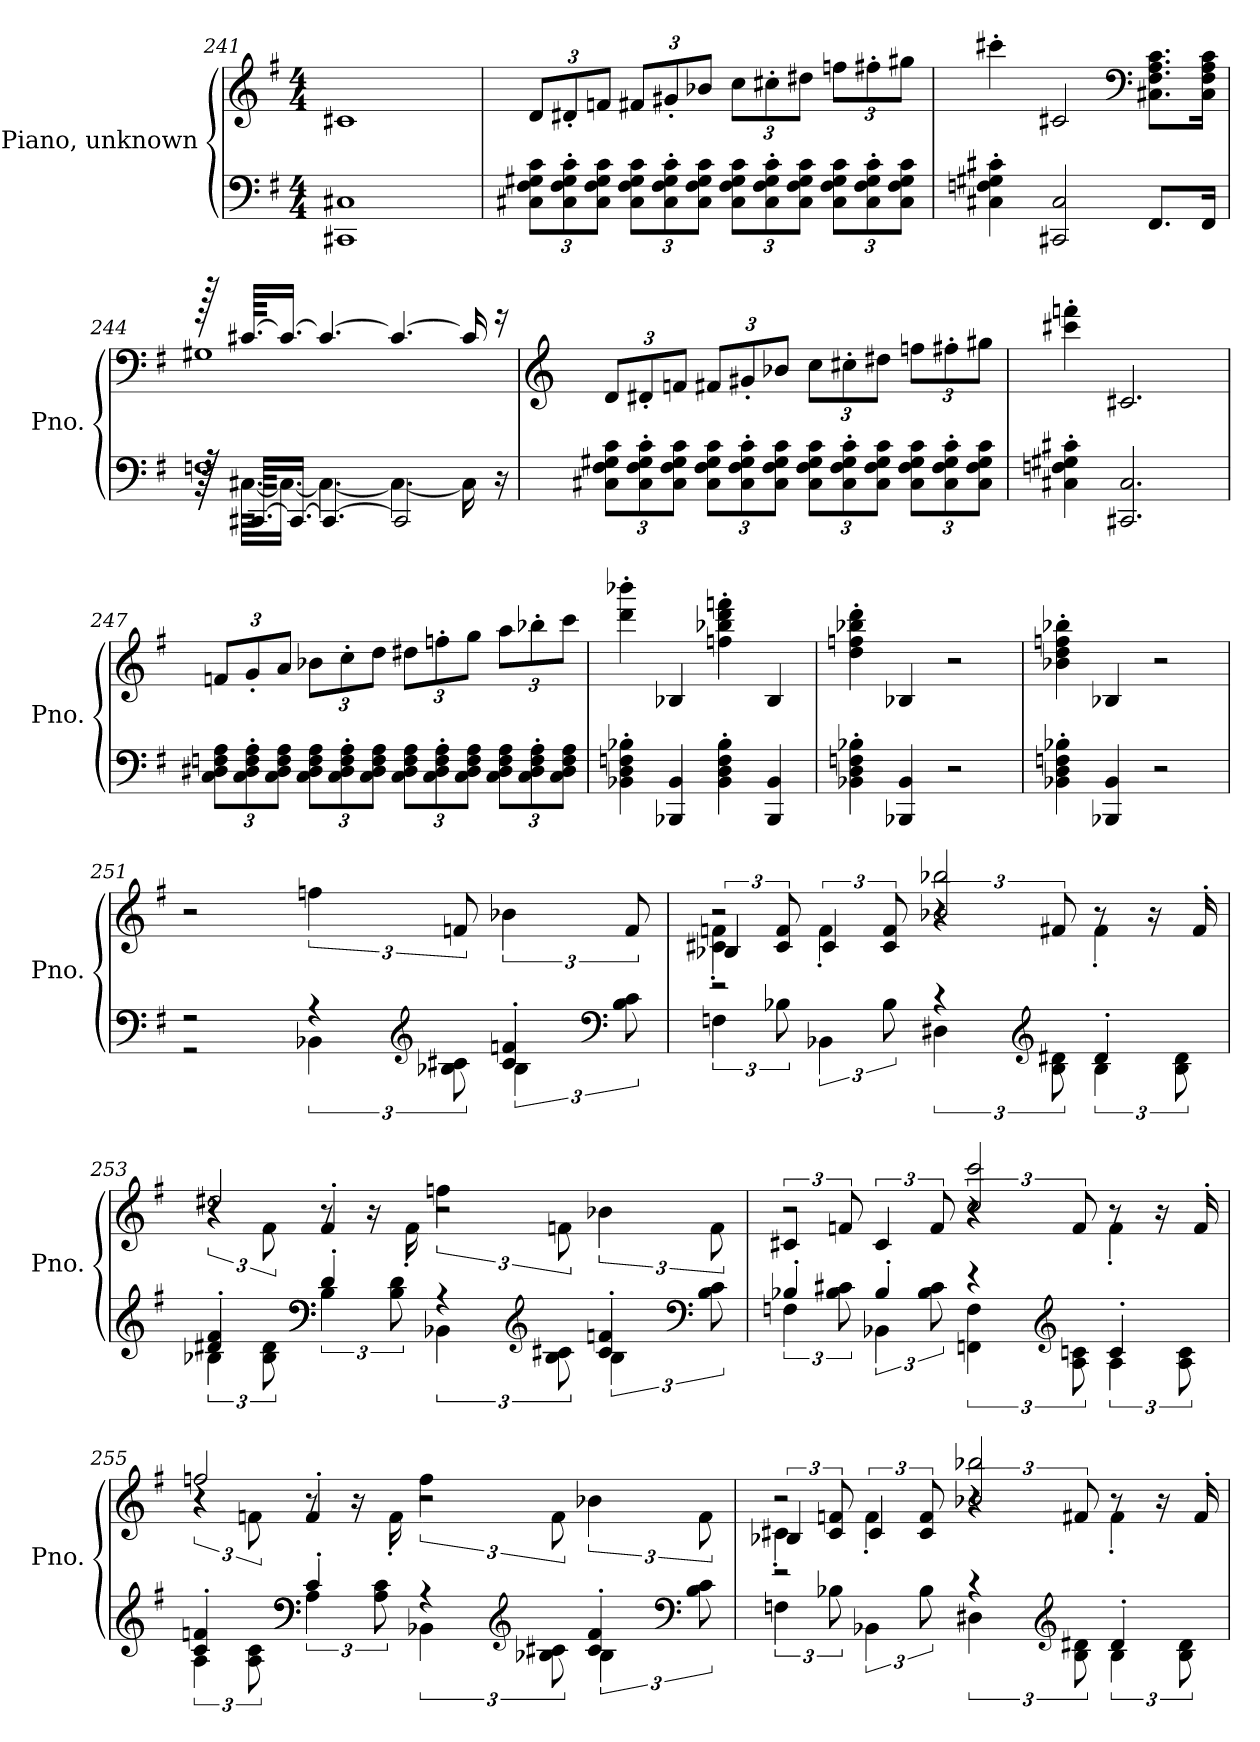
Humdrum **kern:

**kern	**kern
*part1	*part1
*staff2	*staff1
*I"Piano, unknown	*
*I'Pno.	*
*clefF4	*clefG2
*k[f#]	*k[f#]
*M4/4	*M4/4
=241	=241
1CC#X 1C#X	1c#X
!!LO:PB:g=z
=242	=242
*Xbrackettup	*Xbrackettup
12C#X\ 12F#\ 12G#X\ 12c\L	12d/L
12C#\' 12F#\' 12G#\' 12c\'	12d#X'/
12C#\ 12F#\ 12G#\ 12c\J	12fn/J
12C#\ 12F#\ 12G#\ 12c\L	12f#X/L
12C#\' 12F#\' 12G#\' 12c\'	12g#X'/
12C#\ 12F#\ 12G#\ 12c\J	12b-X/J
12C#\ 12F#\ 12G#\ 12c\L	12cc\L
12C#\' 12F#\' 12G#\' 12c\'	12cc#X'\
12C#\ 12F#\ 12G#\ 12c\J	12dd#X\J
12C#\ 12F#\ 12G#\ 12c\L	12ffn\L
12C#\' 12F#\' 12G#\' 12c\'	12ff#X'\
12C#\ 12F#\ 12G#\ 12c\J	12gg#X\J
=243	=243
4C#X\' 4Fn\' 4G#X\' 4c#X\'	4ccc#X'\
2CC#X/ 2C#/	2c#X/
*	*clefF4
8.FF#/L	8.C#X\ 8.F#\ 8.A\ 8.c#\L
16FF#/Jk	16C#\ 16F#\ 16A\ 16c#\Jk
!!LO:LB:g=z
=244	=244
*^	*^
*	*^	*	*
1Fn	128r	128r	128r	1G#X
.	[64.C#X\KKLL	[64.CC#X/KKLL	[64.c#X/KKLL	.
.	16.C#\JJ_	16.CC#/JJ_	16.c#/JJ_	.
.	4.C#\_	4.CC#/_	4.c#/_	.
.	4.C#\_	2CC#/]	4.c#/_	.
.	16C#\]	.	16c#/]	.
.	16r	.	16r	.
*v	*v	*v	*	*
*	*v	*v
=245	=245
*	*clefG2
12C#X\ 12F#\ 12G#X\ 12c\L	12d/L
12C#\' 12F#\' 12G#\' 12c\'	12d#X'/
12C#\ 12F#\ 12G#\ 12c\J	12fn/J
12C#\ 12F#\ 12G#\ 12c\L	12f#X/L
12C#\' 12F#\' 12G#\' 12c\'	12g#X'/
12C#\ 12F#\ 12G#\ 12c\J	12b-X/J
12C#\ 12F#\ 12G#\ 12c\L	12cc\L
12C#\' 12F#\' 12G#\' 12c\'	12cc#X'\
12C#\ 12F#\ 12G#\ 12c\J	12dd#X\J
12C#\ 12F#\ 12G#\ 12c\L	12ffn\L
12C#\' 12F#\' 12G#\' 12c\'	12ff#X'\
12C#\ 12F#\ 12G#\ 12c\J	12gg#X\J
!!LO:LB:g=z
=246	=246
4C#X\' 4Fn\' 4G#X\' 4c#X\'	4ccc#X\' 4fffn\'
2.CC#X/ 2.C#/	2.c#X/
=247	=247
12C\ 12D#X\ 12Fn\ 12A\L	12fn/L
12C\' 12D#\' 12F\' 12A\'	12g'/
12C\ 12D#\ 12F\ 12A\J	12a/J
12C\ 12D#\ 12F\ 12A\L	12b-X\L
12C\' 12D#\' 12F\' 12A\'	12cc'\
12C\ 12D#\ 12F\ 12A\J	12dd\J
12C\ 12D#\ 12F\ 12A\L	12dd#X\L
12C\' 12D#\' 12F\' 12A\'	12ffn'\
12C\ 12D#\ 12F\ 12A\J	12gg\J
12C\ 12D#\ 12F\ 12A\L	12aa\L
12C\' 12D#\' 12F\' 12A\'	12bb-X'\
12C\ 12D#\ 12F\ 12A\J	12ccc\J
=248	=248
4BB-X\' 4D\' 4Fn\' 4B-X\'	4ddd\' 4bbb-X\'
4BBB-X/ 4BB-/	4B-X/
4BB-\' 4D\' 4F\' 4B-\'	4ffn\' 4bb-X\' 4ddd\' 4fffn\'
4BBB-/ 4BB-/	4B-/
=249	=249
4BB-X\' 4D\' 4Fn\' 4B-X\'	4dd\' 4ffn\' 4bb-X\' 4ddd\'
4BBB-X/ 4BB-/	4B-X/
2r	2r
!!LO:LB:g=z
=250	=250
4BB-X\' 4D\' 4Fn\' 4B-X\'	4b-X\' 4dd\' 4ffn\' 4bb-X\'
4BBB-X/ 4BB-/	4B-X/
2r	2r
=251	=251
*^	*
2r	2r	2r
*	*brackettup	*brackettup
4r	6BB-X\	6ffn\
*clefG2	*	*
.	12B-X\ 12c#X\	12fn/
4c#/' 4fn/'	6B-\	6b-X\
*clefF4	*	*
.	12B-\ 12c#\	12f/
=252	=252	=252
*	*	*^
*	*	*	*^
2r	6Fn\	2r	4c#X\' 4fn\'	6B-X/
.	12B-X\	.	.	12c#/ 12f/
.	6BB-X\	.	4f'\	6c#/
.	12B-\	.	.	12c#/ 12f/
4r	6D#X\	2b-X/ 2bb-X/	4r	6r
*clefG2	*	*	*	*
.	12B-\ 12d#X\	.	.	12f#X/
4d#'/	6B-\	.	4f#'\	8r
.	.	.	.	16r
.	12B-\ 12d#\	.	.	.
.	.	.	.	16f#'/
!!LO:LB:g=z	!!	!!
=253	=253	=253	=253	=253
4d#X/' 4f#/'	6B-X\	2dd#X/	6r	4r
.	12B-\ 12d#\	.	12f#\	.
*clefF4	*	*	*	*
4d#'/	6B-\	.	8r	4f#'/
.	.	.	16r	.
.	12B-\ 12d#\	.	.	.
.	.	.	16f#'\	.
4r	6BB-X\	2r	6ffn\	2r
*clefG2	*	*	*	*
.	12B-\ 12c#X\	.	12fn\	.
4c#/' 4fn/'	6B-\	.	6b-X\	.
*clefF4	*	*	*	*
.	12B-\ 12c#\	.	12f\	.
=254	=254	=254	=254	=254
4B-X'/	6Fn\	2r	2r	6c#X/
.	12B-\ 12c#X\	.	.	12fn/
4B-'/	6BB-X\	.	.	6c#/
.	12B-\ 12c#\	.	.	12f/
4r	6FFn\ 6F\	2cc/ 2ccc/	4r	6r
*clefG2	*	*	*	*
.	12A\ 12cn\	.	.	12f/
4c'/	6A\	.	4f'\	8r
.	.	.	.	16r
.	12A\ 12c\	.	.	.
.	.	.	.	16f'/
!!LO:LB:g=z	!!	!!
=255	=255	=255	=255	=255
4c/' 4fn/'	6A\	2ffn/	6r	4r
.	12A\ 12c\	.	12fn\	.
*clefF4	*	*	*	*
4c'/	6A\	.	8r	4f'/
.	.	.	16r	.
.	12A\ 12c\	.	.	.
.	.	.	16f'\	.
4r	6BB-X\	2r	6ff\	2r
*clefG2	*	*	*	*
.	12B-X\ 12c#X\	.	12f\	.
4c#/' 4f/'	6B-\	.	6b-X\	.
*clefF4	*	*	*	*
.	12B-\ 12c#\	.	12f\	.
=256	=256	=256	=256	=256
2r	6Fn\	2r	4c#X'\	6B-X/
.	12B-X\	.	.	12c#/ 12fn/
.	6BB-X\	.	4f'\	6c#/
.	12B-\	.	.	12c#/ 12f/
4r	6D#X\	2b-X/ 2bb-X/	4r	6r
*clefG2	*	*	*	*
.	12B-\ 12d#X\	.	.	12f#X/
4d#'/	6B-\	.	4f#'\	8r
.	.	.	.	16r
.	12B-\ 12d#\	.	.	.
.	.	.	.	16f#'/
*v	*v	*	*	*
*	*v	*v	*v
=	=
*-	*-
